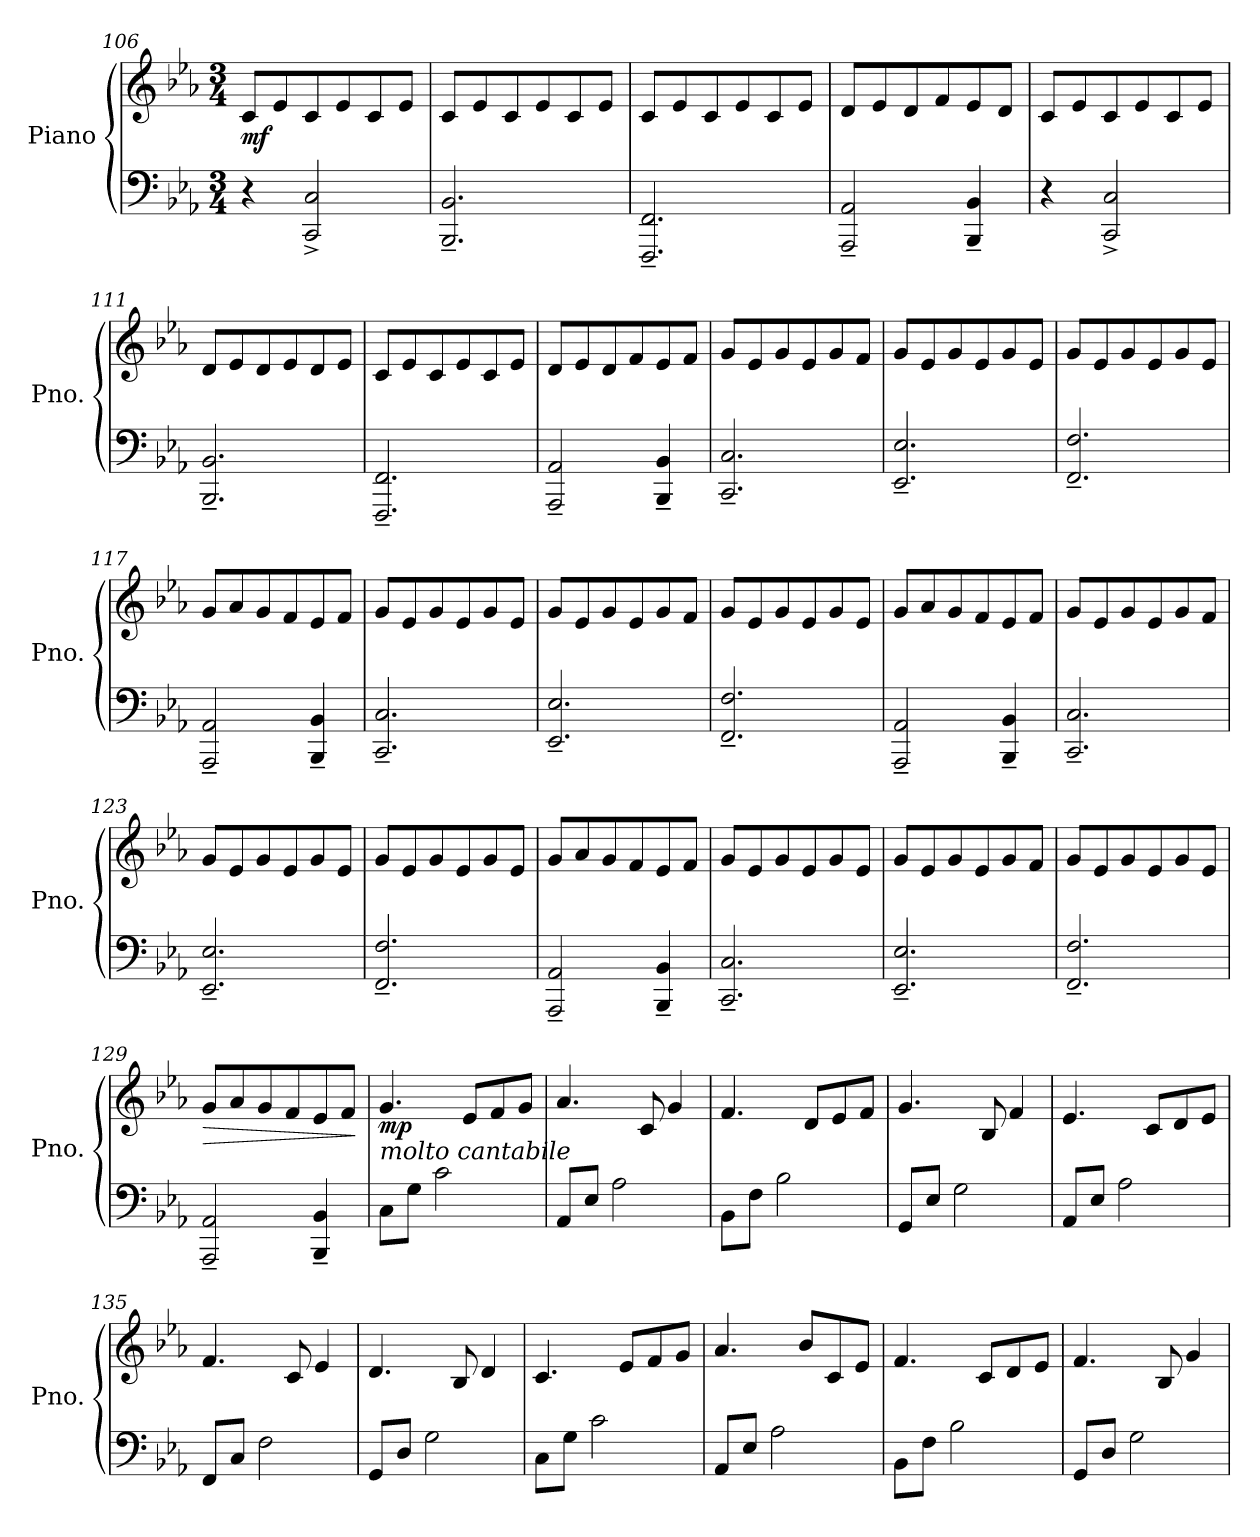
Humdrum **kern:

**kern	**kern	**dynam
*part1	*part1	*part1
*staff2	*staff1	*staff1/2
*I"Piano	*	*
*I'Pno.	*	*
*clefF4	*clefG2	*
*k[b-e-a-]	*k[b-e-a-]	*
*M3/4	*M3/4	*
=106	=106	=106
!	!	!LO:DY:b
4r	8c/L	mf
.	8e-/	.
2CC/^ 2C/^	8c/	.
.	8e-/	.
.	8c/	.
.	8e-/J	.
=107	=107	=107
2.BBB-/~ 2.BB-/~	8c/L	.
.	8e-/	.
.	8c/	.
.	8e-/	.
.	8c/	.
.	8e-/J	.
!!LO:PB:g=z
=108	=108	=108
2.FFF/~ 2.FF/~	8c/L	.
.	8e-/	.
.	8c/	.
.	8e-/	.
.	8c/	.
.	8e-/J	.
=109	=109	=109
2AAA-/~ 2AA-/~	8d/L	.
.	8e-/	.
.	8d/	.
.	8f/	.
4BBB-/~ 4BB-/~	8e-/	.
.	8d/J	.
=110	=110	=110
4r	8c/L	.
.	8e-/	.
2CC/^ 2C/^	8c/	.
.	8e-/	.
.	8c/	.
.	8e-/J	.
=111	=111	=111
2.BBB-/~ 2.BB-/~	8d/L	.
.	8e-/	.
.	8d/	.
.	8e-/	.
.	8d/	.
.	8e-/J	.
=112	=112	=112
2.FFF/~ 2.FF/~	8c/L	.
.	8e-/	.
.	8c/	.
.	8e-/	.
.	8c/	.
.	8e-/J	.
!!LO:LB:g=z
=113	=113	=113
2AAA-/~ 2AA-/~	8d/L	.
.	8e-/	.
.	8d/	.
.	8f/	.
4BBB-/~ 4BB-/~	8e-/	.
.	8f/J	.
=114	=114	=114
2.CC/~ 2.C/~	8g/L	.
.	8e-/	.
.	8g/	.
.	8e-/	.
.	8g/	.
.	8f/J	.
=115	=115	=115
2.EE-/~ 2.E-/~	8g/L	.
.	8e-/	.
.	8g/	.
.	8e-/	.
.	8g/	.
.	8e-/J	.
=116	=116	=116
2.FF/~ 2.F/~	8g/L	.
.	8e-/	.
.	8g/	.
.	8e-/	.
.	8g/	.
.	8e-/J	.
=117	=117	=117
2AAA-/~ 2AA-/~	8g/L	.
.	8a-/	.
.	8g/	.
.	8f/	.
4BBB-/~ 4BB-/~	8e-/	.
.	8f/J	.
!!LO:LB:g=z
=118	=118	=118
2.CC/~ 2.C/~	8g/L	.
.	8e-/	.
.	8g/	.
.	8e-/	.
.	8g/	.
.	8e-/J	.
=119	=119	=119
2.EE-/~ 2.E-/~	8g/L	.
.	8e-/	.
.	8g/	.
.	8e-/	.
.	8g/	.
.	8f/J	.
=120	=120	=120
2.FF/~ 2.F/~	8g/L	.
.	8e-/	.
.	8g/	.
.	8e-/	.
.	8g/	.
.	8e-/J	.
=121	=121	=121
2AAA-/~ 2AA-/~	8g/L	.
.	8a-/	.
.	8g/	.
.	8f/	.
4BBB-/~ 4BB-/~	8e-/	.
.	8f/J	.
=122	=122	=122
2.CC/~ 2.C/~	8g/L	.
.	8e-/	.
.	8g/	.
.	8e-/	.
.	8g/	.
.	8f/J	.
!!LO:LB:g=z
=123	=123	=123
2.EE-/~ 2.E-/~	8g/L	.
.	8e-/	.
.	8g/	.
.	8e-/	.
.	8g/	.
.	8e-/J	.
=124	=124	=124
2.FF/~ 2.F/~	8g/L	.
.	8e-/	.
.	8g/	.
.	8e-/	.
.	8g/	.
.	8e-/J	.
=125	=125	=125
2AAA-/~ 2AA-/~	8g/L	.
.	8a-/	.
.	8g/	.
.	8f/	.
4BBB-/~ 4BB-/~	8e-/	.
.	8f/J	.
=126	=126	=126
2.CC/~ 2.C/~	8g/L	.
.	8e-/	.
.	8g/	.
.	8e-/	.
.	8g/	.
.	8e-/J	.
=127	=127	=127
2.EE-/~ 2.E-/~	8g/L	.
.	8e-/	.
.	8g/	.
.	8e-/	.
.	8g/	.
.	8f/J	.
!!LO:LB:g=z
=128	=128	=128
2.FF/~ 2.F/~	8g/L	.
.	8e-/	.
.	8g/	.
.	8e-/	.
.	8g/	.
.	8e-/J	.
=129	=129	=129
!	!	!LO:HP:b
2AAA-/~ 2AA-/~	8g/L	>
.	8a-/	.
.	8g/	.
.	8f/	.
4BBB-/~ 4BB-/~	8e-/	.
.	8f/J	.
.	.	]
=130	=130	=130
!	!LO:TX:b:i:t=molto cantabile	!
!	!	!LO:DY:b
8C\L	4.g/	mp
8G\J	.	.
2c\	.	.
.	8e-/L	.
.	8f/	.
.	8g/J	.
=131	=131	=131
8AA-/L	4.a-/	.
8E-/J	.	.
2A-\	.	.
.	8c/	.
.	4g/	.
!!LO:PB:g=z
=132	=132	=132
8BB-\L	4.f/	.
8F\J	.	.
2B-\	.	.
.	8d/L	.
.	8e-/	.
.	8f/J	.
=133	=133	=133
8GG/L	4.g/	.
8E-/J	.	.
2G\	.	.
.	8B-/	.
.	4f/	.
=134	=134	=134
8AA-/L	4.e-/	.
8E-/J	.	.
2A-\	.	.
.	8c/L	.
.	8d/	.
.	8e-/J	.
=135	=135	=135
8FF/L	4.f/	.
8C/J	.	.
2F\	.	.
.	8c/	.
.	4e-/	.
=136	=136	=136
8GG/L	4.d/	.
8D/J	.	.
2G\	.	.
.	8B-/	.
.	4d/	.
!!LO:LB:g=z
=137	=137	=137
8C\L	4.c/	.
8G\J	.	.
2c\	.	.
.	8e-/L	.
.	8f/	.
.	8g/J	.
=138	=138	=138
8AA-/L	4.a-/	.
8E-/J	.	.
2A-\	.	.
.	8b-/L	.
.	8c/	.
.	8e-/J	.
=139	=139	=139
8BB-\L	4.f/	.
8F\J	.	.
2B-\	.	.
.	8c/L	.
.	8d/	.
.	8e-/J	.
=140	=140	=140
8GG/L	4.f/	.
8D/J	.	.
2G\	.	.
.	8B-/	.
.	4g/	.
=	=	=
*-	*-	*-
